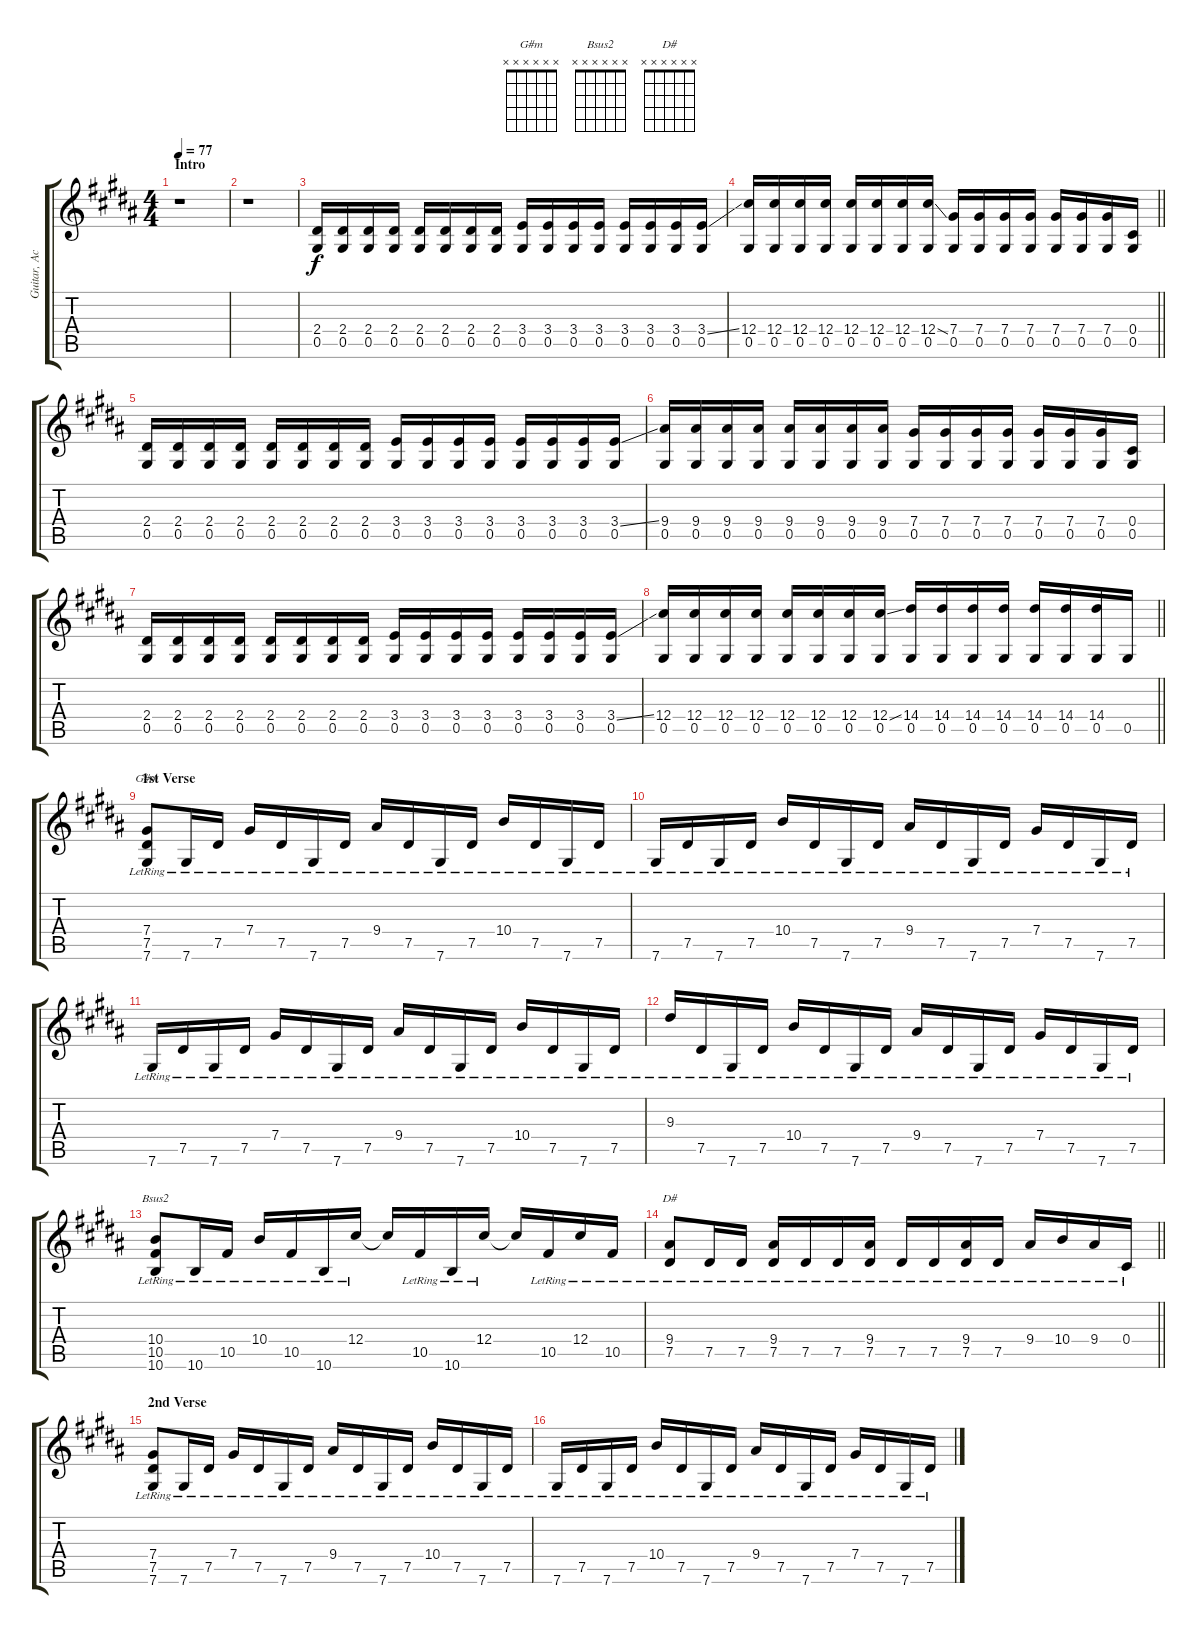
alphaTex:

\track ("Guitar, Acoustic" "Guitar, Ac") {instrument acousticguitarsteel}
\staff {score tabs}
\tuning (Eb4 Bb3 Gb3 Db3 Ab2 Db2) {hide}
\chord ("G#m" x x x x x x)
\chord ("Bsus2" x x x x x x)
\chord ("D#" x x x x x x)
\ts (4 4)
\section ("" "Intro")
\tempo 77
\clef g2
\ks g#minor
r.1{dy f instrument acousticguitarsteel} |
r.1 |
(2.4 0.5).16 (2.4 0.5).16 (2.4 0.5).16 (2.4 0.5).16 (2.4 0.5).16 (2.4 0.5).16 (2.4 0.5).16 (2.4 0.5).16 (3.4 0.5).16 (3.4 0.5).16 (3.4 0.5).16 (3.4 0.5).16 (3.4 0.5).16 (3.4 0.5).16 (3.4 0.5).16 (3.4{ss} 0.5).16 |
\barLineRight lightlight
(12.4 0.5).16 (12.4 0.5).16 (12.4 0.5).16 (12.4 0.5).16 (12.4 0.5).16 (12.4 0.5).16 (12.4 0.5).16 (12.4{ss} 0.5).16 (7.4 0.5).16 (7.4 0.5).16 (7.4 0.5).16 (7.4 0.5).16 (7.4 0.5).16 (7.4 0.5).16 (7.4 0.5).16 (0.4 0.5).16 |
(2.4 0.5).16 (2.4 0.5).16 (2.4 0.5).16 (2.4 0.5).16 (2.4 0.5).16 (2.4 0.5).16 (2.4 0.5).16 (2.4 0.5).16 (3.4 0.5).16 (3.4 0.5).16 (3.4 0.5).16 (3.4 0.5).16 (3.4 0.5).16 (3.4 0.5).16 (3.4 0.5).16 (3.4{ss} 0.5).16 |
(9.4 0.5).16 (9.4 0.5).16 (9.4 0.5).16 (9.4 0.5).16 (9.4 0.5).16 (9.4 0.5).16 (9.4 0.5).16 (9.4 0.5).16 (7.4 0.5).16 (7.4 0.5).16 (7.4 0.5).16 (7.4 0.5).16 (7.4 0.5).16 (7.4 0.5).16 (7.4 0.5).16 (0.4 0.5).16 |
(2.4 0.5).16 (2.4 0.5).16 (2.4 0.5).16 (2.4 0.5).16 (2.4 0.5).16 (2.4 0.5).16 (2.4 0.5).16 (2.4 0.5).16 (3.4 0.5).16 (3.4 0.5).16 (3.4 0.5).16 (3.4 0.5).16 (3.4 0.5).16 (3.4 0.5).16 (3.4 0.5).16 (3.4{ss} 0.5).16 |
\barLineRight lightlight
(12.4 0.5).16 (12.4 0.5).16 (12.4 0.5).16 (12.4 0.5).16 (12.4 0.5).16 (12.4 0.5).16 (12.4 0.5).16 (12.4{ss} 0.5).16 (14.4 0.5).16 (14.4 0.5).16 (14.4 0.5).16 (14.4 0.5).16 (14.4 0.5).16 (14.4 0.5).16 (14.4 0.5).16 0.5.16 |
\section ("" "1st Verse")
(7.4{lr} 7.5{lr} 7.6{lr}).8{ch "G#m"} 7.6{lr}.16 7.5{lr}.16 7.4{lr}.16 7.5{lr}.16 7.6{lr}.16 7.5{lr}.16 9.4{lr}.16 7.5{lr}.16 7.6{lr}.16 7.5{lr}.16 10.4{lr}.16 7.5{lr}.16 7.6{lr}.16 7.5{lr}.16 |
7.6{lr}.16 7.5{lr}.16 7.6{lr}.16 7.5{lr}.16 10.4{lr}.16 7.5{lr}.16 7.6{lr}.16 7.5{lr}.16 9.4{lr}.16 7.5{lr}.16 7.6{lr}.16 7.5{lr}.16 7.4{lr}.16 7.5{lr}.16 7.6{lr}.16 7.5{lr}.16 |
7.6{lr}.16 7.5{lr}.16 7.6{lr}.16 7.5{lr}.16 7.4{lr}.16 7.5{lr}.16 7.6{lr}.16 7.5{lr}.16 9.4{lr}.16 7.5{lr}.16 7.6{lr}.16 7.5{lr}.16 10.4{lr}.16 7.5{lr}.16 7.6{lr}.16 7.5{lr}.16 |
9.3{lr}.16 7.5{lr}.16 7.6{lr}.16 7.5{lr}.16 10.4{lr}.16 7.5{lr}.16 7.6{lr}.16 7.5{lr}.16 9.4{lr}.16 7.5{lr}.16 7.6{lr}.16 7.5{lr}.16 7.4{lr}.16 7.5{lr}.16 7.6{lr}.16 7.5{lr}.16 |
(10.4{lr} 10.5{lr} 10.6{lr}).8{ch "Bsus2"} 10.6{lr}.16 10.5{lr}.16 10.4{lr}.16 10.5{lr}.16 10.6{lr}.16 12.4{lr}.16 12.4{t}.16 10.5{lr}.16 10.6{lr}.16 12.4{lr}.16 12.4{t}.16 10.5{lr}.16 12.4{lr}.16 10.5{lr}.16 |
\barLineRight lightlight
(9.4{lr} 7.5{lr}).8{ch "D#"} 7.5{lr}.16 7.5{lr}.16 (9.4{lr} 7.5{lr}).16 7.5{lr}.16 7.5{lr}.16 (9.4{lr} 7.5{lr}).16 7.5{lr}.16 7.5{lr}.16 (9.4{lr} 7.5{lr}).16 7.5{lr}.16 9.4{lr}.16 10.4{lr}.16 9.4{lr}.16 0.4{lr}.16 |
\section ("" "2nd Verse")
(7.4{lr} 7.5{lr} 7.6{lr}).8 7.6{lr}.16 7.5{lr}.16 7.4{lr}.16 7.5{lr}.16 7.6{lr}.16 7.5{lr}.16 9.4{lr}.16 7.5{lr}.16 7.6{lr}.16 7.5{lr}.16 10.4{lr}.16 7.5{lr}.16 7.6{lr}.16 7.5{lr}.16 |
7.6{lr}.16 7.5{lr}.16 7.6{lr}.16 7.5{lr}.16 10.4{lr}.16 7.5{lr}.16 7.6{lr}.16 7.5{lr}.16 9.4{lr}.16 7.5{lr}.16 7.6{lr}.16 7.5{lr}.16 7.4{lr}.16 7.5{lr}.16 7.6{lr}.16 7.5{lr}.16
